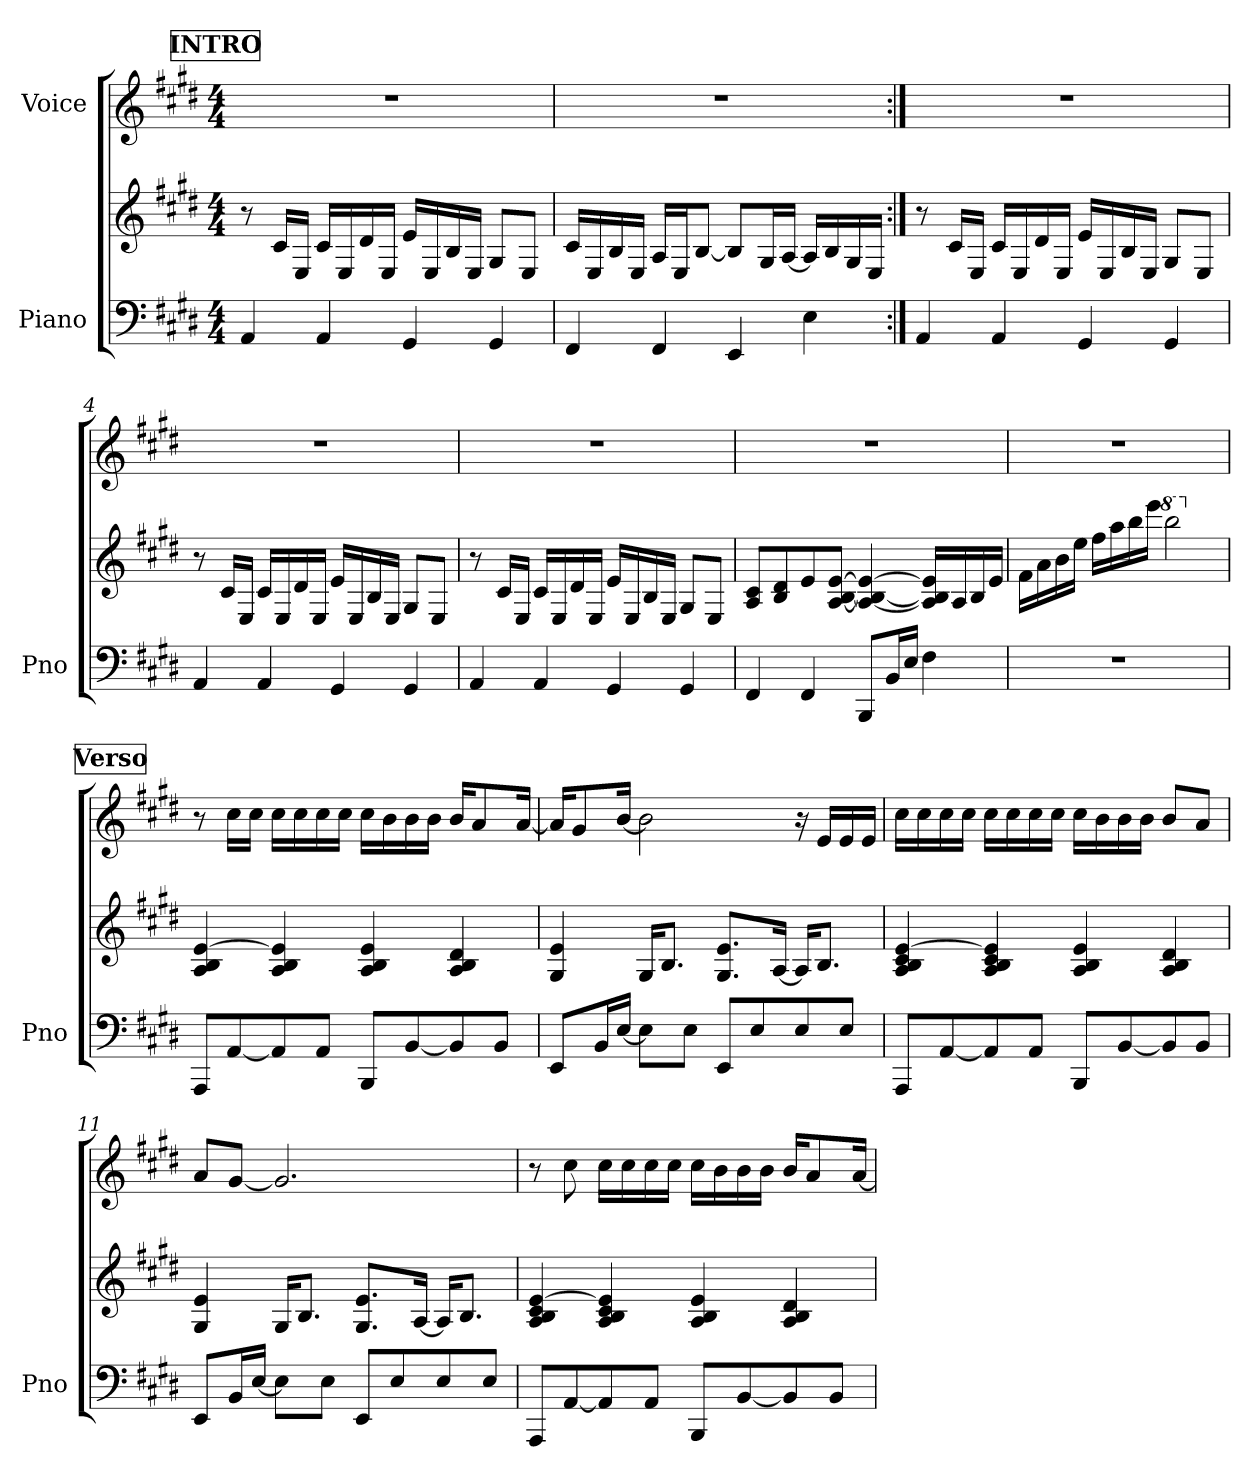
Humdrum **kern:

**kern	**kern	**kern
*part2	*part2	*part1
*staff3	*staff2	*staff1
*I"Piano	*	*I"Voice
*I'Pno	*	*
*clefF4	*clefG2	*clefG2
*k[f#c#g#d#]	*k[f#c#g#d#]	*k[f#c#g#d#]
*M4/4	*M4/4	*M4/4
*MM80	*MM80	*MM80
!!LO:REH:place=s1:a:B:fs=14:t=INTRO
=1	=1	=1
4AAi/	8r	1r
.	16c#i/LL	.
.	16Ei/JJ	.
4AAi/	16c#i/LL	.
.	16Ei/	.
.	16d#i/	.
.	16Ei/JJ	.
4GG#i/	16ei/LL	.
.	16Ei/	.
.	16Bi/	.
.	16Ei/JJ	.
4GG#i/	8G#i/L	.
.	8Ei/J	.
=2	=2	=2
4FF#i/	16c#i/LL	1r
.	16Ei/	.
.	16Bi/	.
.	16Ei/JJ	.
4FF#i/	16Ai/LL	.
.	16Ei/J	.
.	[8Bi/J	.
4EEi/	8Bi/L]	.
.	16G#i/L	.
.	[16Ai/JJ	.
4Ei\	16Ai/LL]	.
.	16Bi/	.
.	16G#i/	.
.	16Ei/JJ	.
!!LO:LB:g=z
=3:|!	=3:|!	=3:|!
4AAi/	8r	1r
.	16c#i/LL	.
.	16Ei/JJ	.
4AAi/	16c#i/LL	.
.	16Ei/	.
.	16d#i/	.
.	16Ei/JJ	.
4GG#i/	16ei/LL	.
.	16Ei/	.
.	16Bi/	.
.	16Ei/JJ	.
4GG#i/	8G#i/L	.
.	8Ei/J	.
=4	=4	=4
4AAi/	8r	1r
.	16c#i/LL	.
.	16Ei/JJ	.
4AAi/	16c#i/LL	.
.	16Ei/	.
.	16d#i/	.
.	16Ei/JJ	.
4GG#i/	16ei/LL	.
.	16Ei/	.
.	16Bi/	.
.	16Ei/JJ	.
4GG#i/	8G#i/L	.
.	8Ei/J	.
!!LO:LB:g=z
=5	=5	=5
4AAi/	8r	1r
.	16c#i/LL	.
.	16Ei/JJ	.
4AAi/	16c#i/LL	.
.	16Ei/	.
.	16d#i/	.
.	16Ei/JJ	.
4GG#i/	16ei/LL	.
.	16Ei/	.
.	16Bi/	.
.	16Ei/JJ	.
4GG#i/	8G#i/L	.
.	8Ei/J	.
=6	=6	=6
4FF#i/	8Ai/ 8c#i/L	1r
.	8Bi/ 8d#i/	.
4FF#i/	8ei/	.
.	[8Ai/ [8Bi/ [8ei/J	.
8BBBi/L	4Ai/_ 4Bi/_ 4ei/_	.
16BBi/L	.	.
16Ei/JJ	.	.
4F#i\	16Ai/] 16Bi/] 16ei/]LL	.
.	16Ai/	.
.	16Bi/	.
.	16ei/JJ	.
=7	=7	=7
1r	16f#i\LL	1r
.	16ai\	.
.	16bi\	.
.	16eei\JJ	.
.	16ff#i\LL	.
.	16aai\	.
.	16bbi\	.
.	16eeei\JJ	.
*	*8va	*
.	2bbbi\	.
!!LO:LB:g=z
!!LO:REH:place=s1:a:B:fs=14:t=Verso
=8	=8	=8
*	*X8va	*
8AAA/L	4A/ 4B/ [4e/	8r
[8AA/	.	16cc#\LL
.	.	16cc#\JJ
8AA/]	4A/ 4B/ 4e/]	16cc#\LL
.	.	16cc#\
8AA/J	.	16cc#\
.	.	16cc#\JJ
8BBB/L	4A/ 4B/ 4e/	16cc#\LL
.	.	16b\
[8BB/	.	16b\
.	.	16b\JJ
8BB/]	4A/ 4B/ 4d#/	16b/KL
.	.	8a/
8BB/J	.	.
.	.	[16a/Jk
=9	=9	=9
8EE/L	4G#/ 4e/	16a/KL]
.	.	8g#/
16BB/L	.	.
[16E/JJ	.	[16b/Jk
8E\L]	16G#/KL	2b\]
.	8.B/J	.
8E\J	.	.
8EE/L	8.G#/ 8.e/L	.
8E/	.	.
.	[16A/Jk	.
8E/	16A/KL]	16r
.	8.B/J	16e/LL
8E/J	.	16e/
.	.	16e/JJ
=10	=10	=10
8AAA/L	4A/ 4B/ 4c#/ [4e/	16cc#\LL
.	.	16cc#\
[8AA/	.	16cc#\
.	.	16cc#\JJ
8AA/]	4A/ 4B/ 4c#/ 4e/]	16cc#\LL
.	.	16cc#\
8AA/J	.	16cc#\
.	.	16cc#\JJ
8BBB/L	4A/ 4B/ 4e/	16cc#\LL
.	.	16b\
[8BB/	.	16b\
.	.	16b\JJ
8BB/]	4A/ 4B/ 4d#/	8b/L
8BB/J	.	8a/J
!!LO:PB:g=z
=11	=11	=11
8EE/L	4G#/ 4e/	8a/L
16BB/L	.	[8g#/J
[16E/JJ	.	.
8E\L]	16G#/KL	2.g#/]
.	8.B/J	.
8E\J	.	.
8EE/L	8.G#/ 8.e/L	.
8E/	.	.
.	[16A/Jk	.
8E/	16A/KL]	.
.	8.B/J	.
8E/J	.	.
=12	=12	=12
8AAA/L	4A/ 4B/ 4c#/ [4e/	8r
[8AA/	.	8cc#\
8AA/]	4A/ 4B/ 4c#/ 4e/]	16cc#\LL
.	.	16cc#\
8AA/J	.	16cc#\
.	.	16cc#\JJ
8BBB/L	4A/ 4B/ 4e/	16cc#\LL
.	.	16b\
[8BB/	.	16b\
.	.	16b\JJ
8BB/]	4A/ 4B/ 4d#/	16b/KL
.	.	8a/
8BB/J	.	.
.	.	[16a/Jk
=	=	=
*-	*-	*-
